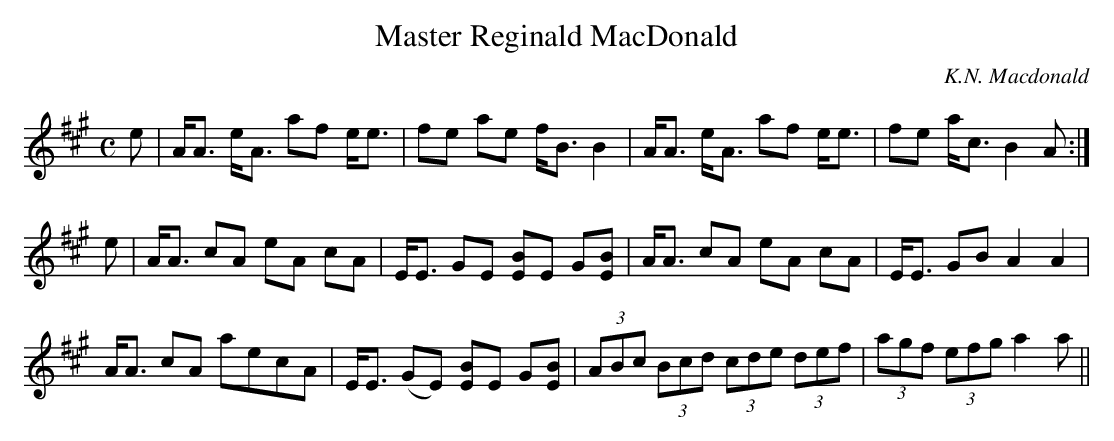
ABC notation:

X:1
T:Master Reginald MacDonald
C:K.N. Macdonald
M:C
L:1/8
K:A
e|A<A e<A af e<e|fe ae f<B B2|A<A e<A af e<e|fe a<c B2A:|
e|A<A cA eA cA|E<E GE [EB]E G[EB]|A<A cA eA cA|E<E GB A2A2|
A<A cA aecA|E<E (GE) [EB]E G[EB]|(3ABc (3Bcd (3cde (3def|(3agf (3efg a2 a||
